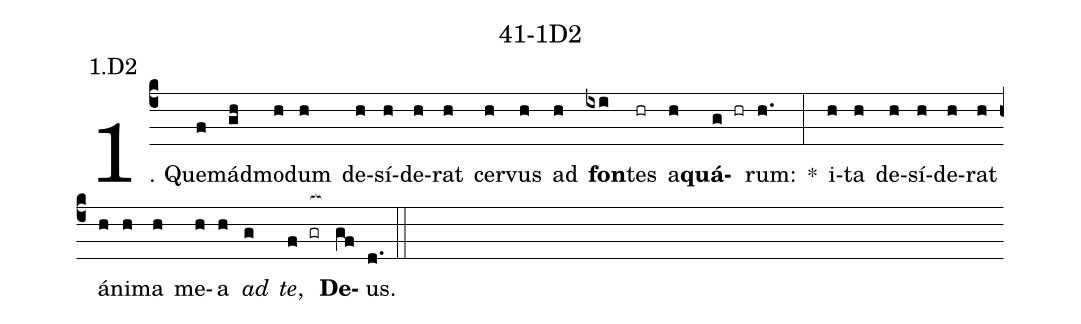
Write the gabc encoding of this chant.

name: 41-1D2;
annotation: 1.D2;
%%
(c4)1. Quem(f)ád(gh)mo(h)dum(h) de(h)sí(h)de(h)rat(h) cer(h)vus(h) ad(h) <b>fon</b>(ixi)tes(hr) a(h)<b>quá</b>(g hr)rum:(h.) *(:) i(h)ta(h) de(h)sí(h)de(h)rat(h) á(h)ni(h)ma(h) me(h)a(h) <i>ad</i>(g) <i>te</i>,(f gr[ocb:1{]) <b>De</b>(gf[ocb:0}])us.(d.) (::)
